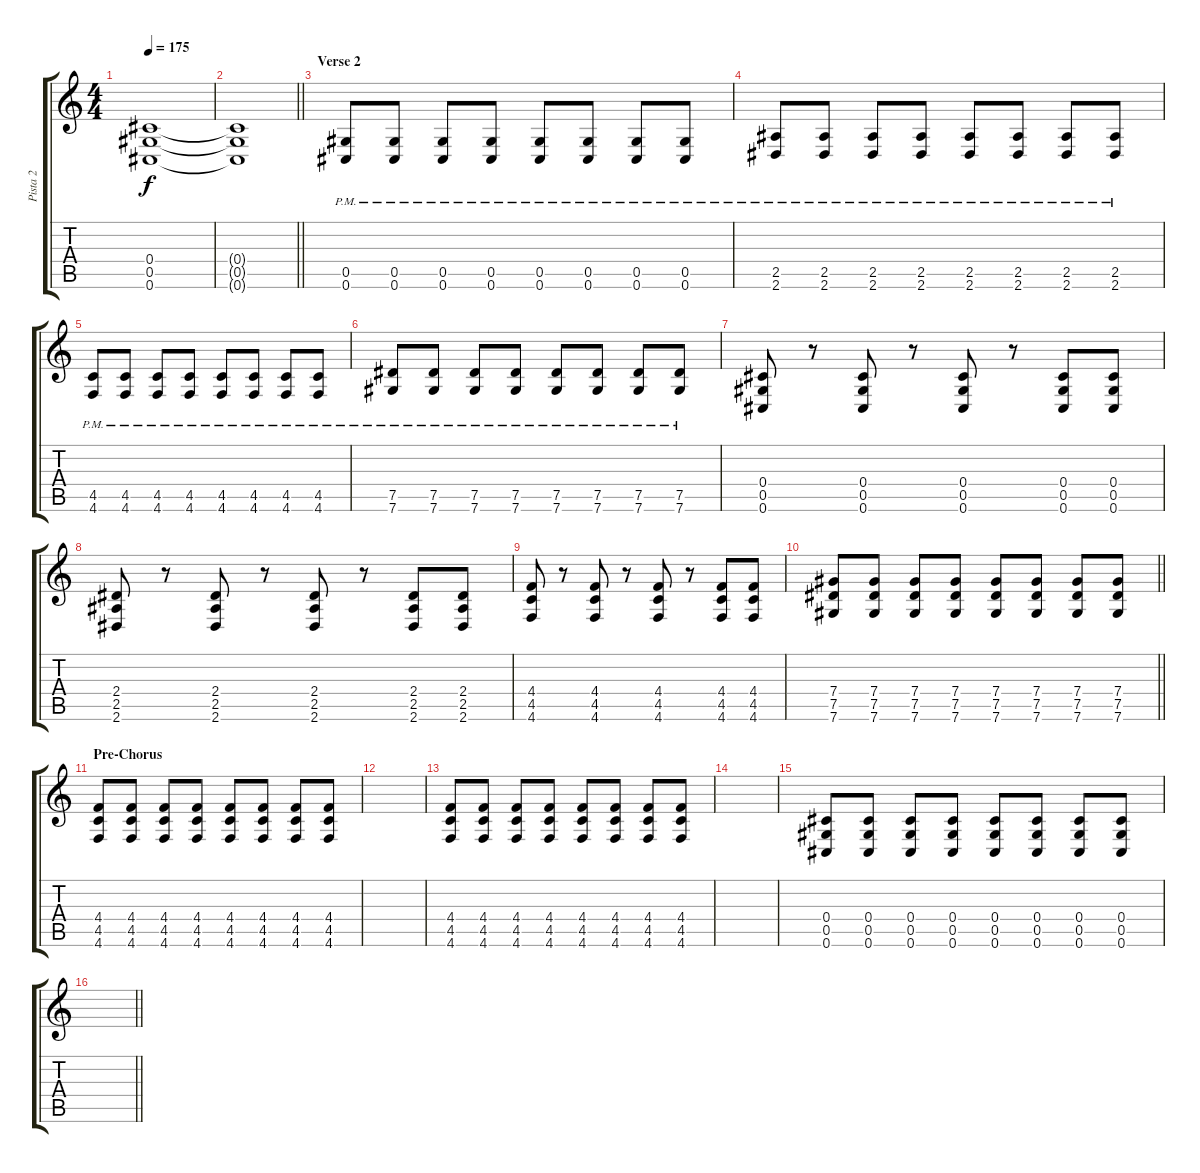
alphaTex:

\track ("Pista 2" "Pista 2") {instrument distortionguitar}
\staff {score tabs}
\tuning (Eb4 Bb3 Gb3 Db3 Ab2 Db2) {hide}
\ts (4 4)
\tempo 175
\clef g2
\ks c
(0.4{t} 0.5{t} 0.6{t}).1{dy f} |
\barLineRight lightlight
(0.4{t} 0.5{t} 0.6{t}).1 |
\section ("" "Verse 2")
(0.5{pm} 0.6{pm}).8 (0.5{pm} 0.6{pm}).8 (0.5{pm} 0.6{pm}).8 (0.5{pm} 0.6{pm}).8 (0.5{pm} 0.6{pm}).8 (0.5{pm} 0.6{pm}).8 (0.5{pm} 0.6{pm}).8 (0.5{pm} 0.6{pm}).8 |
(2.5{pm} 2.6{pm}).8 (2.5{pm} 2.6{pm}).8 (2.5{pm} 2.6{pm}).8 (2.5{pm} 2.6{pm}).8 (2.5{pm} 2.6{pm}).8 (2.5{pm} 2.6).8 (2.5{pm} 2.6{pm}).8 (2.5{pm} 2.6{pm}).8 |
(4.5{pm} 4.6).8 (4.5{pm} 4.6{pm}).8 (4.5{pm} 4.6{pm}).8 (4.5{pm} 4.6{pm}).8 (4.5{pm} 4.6{pm}).8 (4.5{pm} 4.6{pm}).8 (4.5{pm} 4.6{pm}).8 (4.5{pm} 4.6{pm}).8 |
(7.5{pm} 7.6{pm}).8 (7.5{pm} 7.6{pm}).8 (7.5{pm} 7.6{pm}).8 (7.5{pm} 7.6{pm}).8 (7.5{pm} 7.6{pm}).8 (7.5{pm} 7.6{pm}).8 (7.5{pm} 7.6{pm}).8 (7.5{pm} 7.6{pm}).8 |
(0.4 0.5 0.6).8 r.8 (0.4 0.5 0.6).8 r.8 (0.4 0.5 0.6).8 r.8 (0.4 0.5 0.6).8 (0.4 0.5 0.6).8 |
(2.4 2.5 2.6).8 r.8 (2.4 2.5 2.6).8 r.8 (2.4 2.5 2.6).8 r.8 (2.4 2.5 2.6).8 (2.4 2.5 2.6).8 |
(4.4 4.5 4.6).8 r.8 (4.4 4.5 4.6).8 r.8 (4.4 4.5 4.6).8 r.8 (4.4 4.5 4.6).8 (4.4 4.5 4.6).8 |
\barLineRight lightlight
(7.4 7.5 7.6).8 (7.4 7.5 7.6).8 (7.4 7.5 7.6).8 (7.4 7.5 7.6).8 (7.4 7.5 7.6).8 (7.4 7.5 7.6).8 (7.4 7.5 7.6).8 (7.4 7.5 7.6).8 |
\section ("" "Pre-Chorus")
(4.4 4.5 4.6).8 (4.4 4.5 4.6).8 (4.4 4.5 4.6).8 (4.4 4.5 4.6).8 (4.4 4.5 4.6).8 (4.4 4.5 4.6).8 (4.4 4.5 4.6).8 (4.4 4.5 4.6).8 |
|
(4.4 4.5 4.6).8 (4.4 4.5 4.6).8 (4.4 4.5 4.6).8 (4.4 4.5 4.6).8 (4.4 4.5 4.6).8 (4.4 4.5 4.6).8 (4.4 4.5 4.6).8 (4.4 4.5 4.6).8 |
|
(0.4 0.5 0.6).8 (0.4 0.5 0.6).8 (0.4 0.5 0.6).8 (0.4 0.5 0.6).8 (0.4 0.5 0.6).8 (0.4 0.5 0.6).8 (0.4 0.5 0.6).8 (0.4 0.5 0.6).8 |
\barLineRight lightlight
